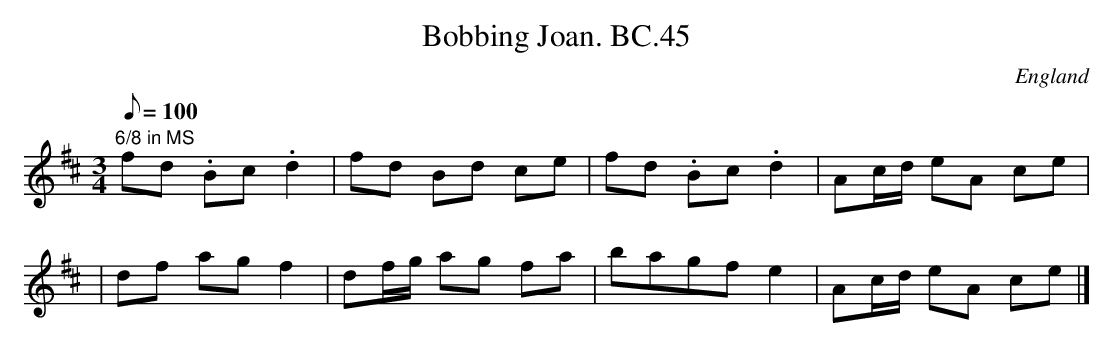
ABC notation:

X:1
T:Bobbing Joan. BC.45
M:3/4
L:1/8
Q:100
O:England
K:D
"6/8 in MS"fd. Bc. d2 | fd Bd ce | fd. Bc. d2| Ac/d/ eA ce |!
|df ag f2 | df/g/ ag fa | bagf e2 | Ac/d/ eA ce |]
